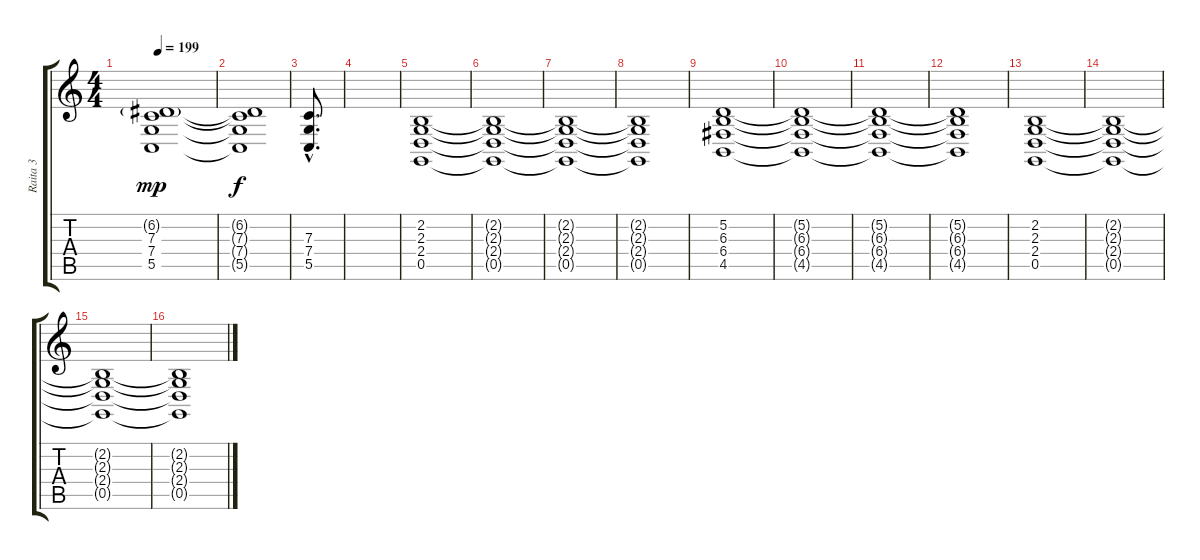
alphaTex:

\track ("Raita 3" "Raita 3") {instrument stringensemble1}
\staff {score tabs}
\tuning (D4 A3 F3 C3 G2 D2) {hide}
\ts (4 4)
\tempo 199
\clef g2
\ks c
(6.2{g} 7.3 7.4 5.5).1{dy mp} |
(6.2{t} 7.3{t} 7.4{t} 5.5{t}).1{dy f} |
(7.3{hac} 7.4{hac} 5.5{hac}).8{d} |
|
(2.2 2.3 2.4 0.5).1 |
(2.2{t} 2.3{t} 2.4{t} 0.5{t}).1 |
(2.2{t} 2.3{t} 2.4{t} 0.5{t}).1 |
(2.2{t} 2.3{t} 2.4{t} 0.5{t}).1 |
(5.2 6.3 6.4 4.5).1 |
(5.2{t} 6.3{t} 6.4{t} 4.5{t}).1 |
(5.2{t} 6.3{t} 6.4{t} 4.5{t}).1 |
(5.2{t} 6.3{t} 6.4{t} 4.5{t}).1 |
(2.2 2.3 2.4 0.5).1 |
(2.2{t} 2.3{t} 2.4{t} 0.5{t}).1 |
(2.2{t} 2.3{t} 2.4{t} 0.5{t}).1 |
(2.2{t} 2.3{t} 2.4{t} 0.5{t}).1
